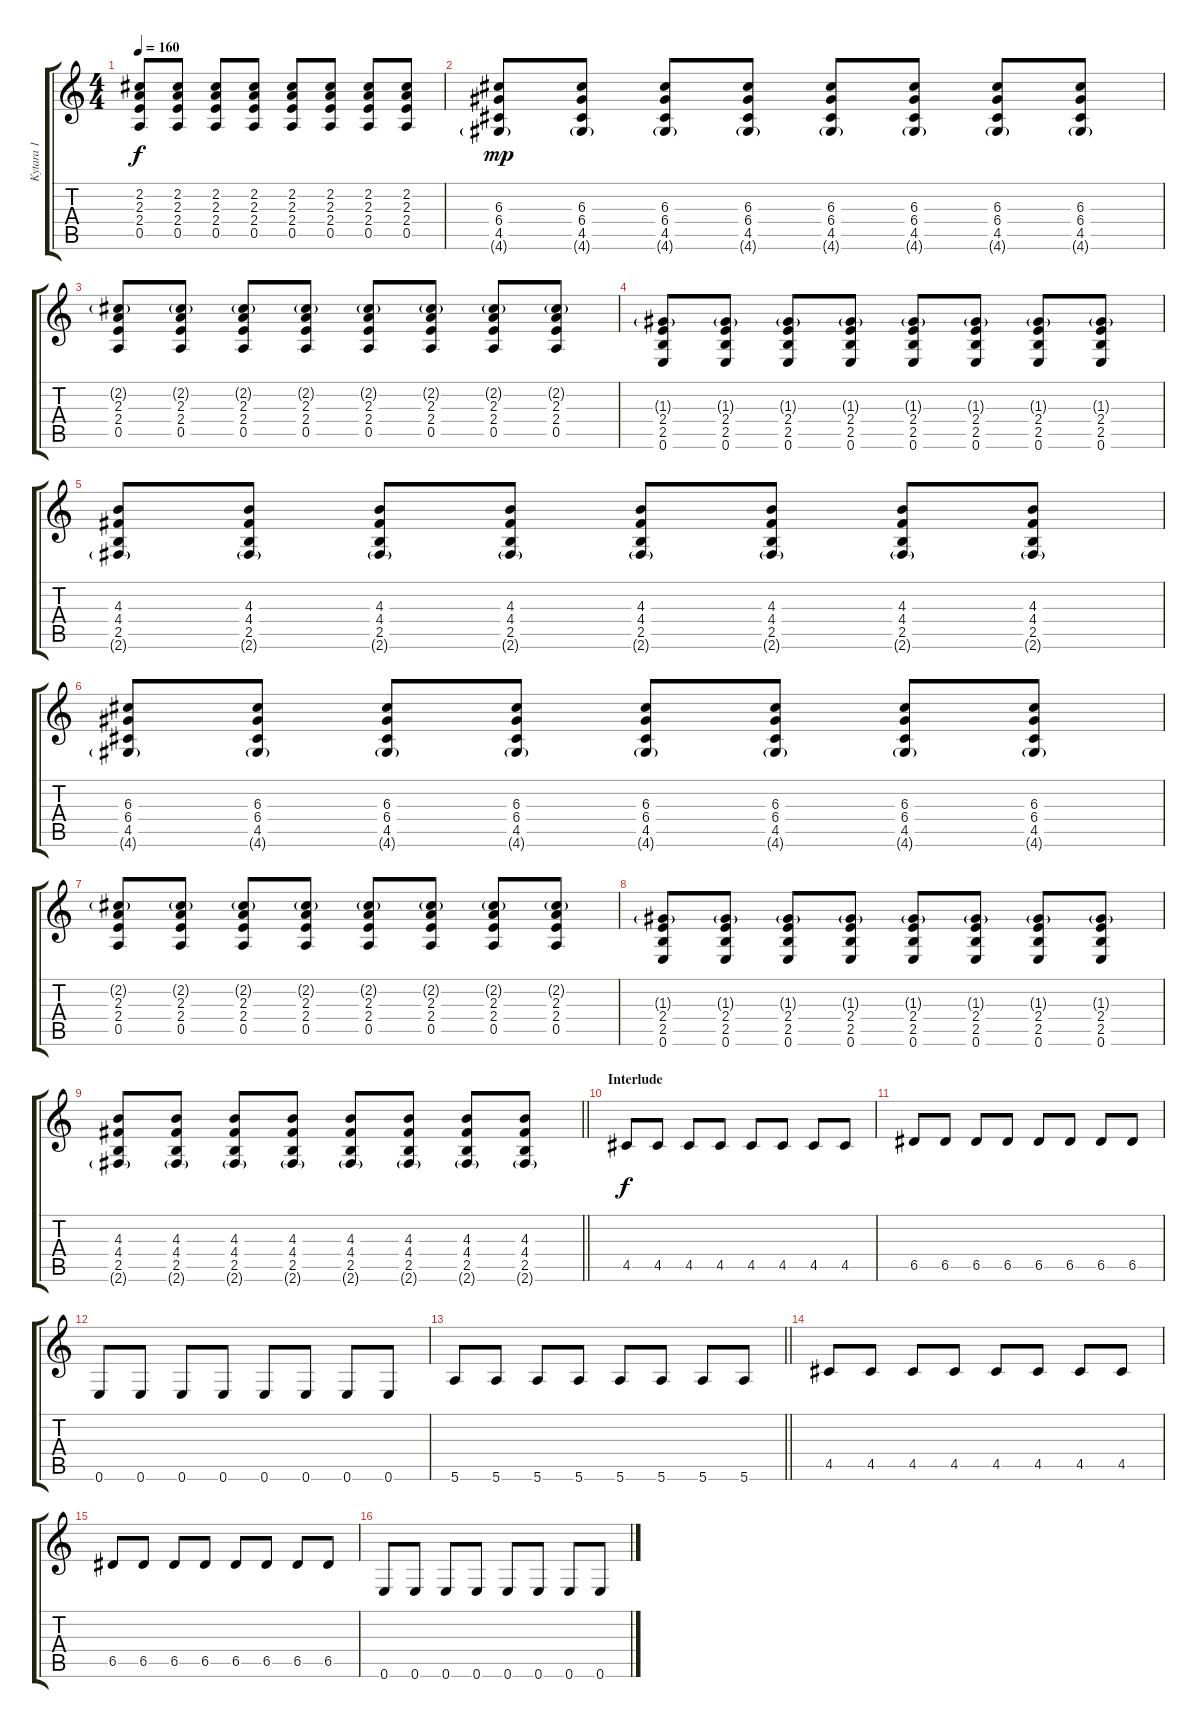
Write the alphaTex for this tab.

\track ("Kytara 1" "Kytara 1") {instrument overdrivenguitar}
\staff {score tabs}
\tuning (E4 B3 G3 D3 A2 E2) {hide}
\ts (4 4)
\tempo 160
\clef g2
\ks c
(2.2 2.3 2.4 0.5).8{dy f} (2.2 2.3 2.4 0.5).8 (2.2 2.3 2.4 0.5).8 (2.2 2.3 2.4 0.5).8 (2.2 2.3 2.4 0.5).8 (2.2 2.3 2.4 0.5).8 (2.2 2.3 2.4 0.5).8 (2.2 2.3 2.4 0.5).8 |
(6.3 6.4 4.5 4.6{g}).8{dy mp} (6.3 6.4 4.5 4.6{g}).8 (6.3 6.4 4.5 4.6{g}).8 (6.3 6.4 4.5 4.6{g}).8 (6.3 6.4 4.5 4.6{g}).8 (6.3 6.4 4.5 4.6{g}).8 (6.3 6.4 4.5 4.6{g}).8 (6.3 6.4 4.5 4.6{g}).8 |
(2.2{g} 2.3 2.4 0.5).8 (2.2{g} 2.3 2.4 0.5).8 (2.2{g} 2.3 2.4 0.5).8 (2.2{g} 2.3 2.4 0.5).8 (2.2{g} 2.3 2.4 0.5).8 (2.2{g} 2.3 2.4 0.5).8 (2.2{g} 2.3 2.4 0.5).8 (2.2{g} 2.3 2.4 0.5).8 |
(1.3{g} 2.4 2.5 0.6).8 (1.3{g} 2.4 2.5 0.6).8 (1.3{g} 2.4 2.5 0.6).8 (1.3{g} 2.4 2.5 0.6).8 (1.3{g} 2.4 2.5 0.6).8 (1.3{g} 2.4 2.5 0.6).8 (1.3{g} 2.4 2.5 0.6).8 (1.3{g} 2.4 2.5 0.6).8 |
(4.3 4.4 2.5 2.6{g}).8 (4.3 4.4 2.5 2.6{g}).8 (4.3 4.4 2.5 2.6{g}).8 (4.3 4.4 2.5 2.6{g}).8 (4.3 4.4 2.5 2.6{g}).8 (4.3 4.4 2.5 2.6{g}).8 (4.3 4.4 2.5 2.6{g}).8 (4.3 4.4 2.5 2.6{g}).8 |
(6.3 6.4 4.5 4.6{g}).8 (6.3 6.4 4.5 4.6{g}).8 (6.3 6.4 4.5 4.6{g}).8 (6.3 6.4 4.5 4.6{g}).8 (6.3 6.4 4.5 4.6{g}).8 (6.3 6.4 4.5 4.6{g}).8 (6.3 6.4 4.5 4.6{g}).8 (6.3 6.4 4.5 4.6{g}).8 |
(2.2{g} 2.3 2.4 0.5).8 (2.2{g} 2.3 2.4 0.5).8 (2.2{g} 2.3 2.4 0.5).8 (2.2{g} 2.3 2.4 0.5).8 (2.2{g} 2.3 2.4 0.5).8 (2.2{g} 2.3 2.4 0.5).8 (2.2{g} 2.3 2.4 0.5).8 (2.2{g} 2.3 2.4 0.5).8 |
(1.3{g} 2.4 2.5 0.6).8 (1.3{g} 2.4 2.5 0.6).8 (1.3{g} 2.4 2.5 0.6).8 (1.3{g} 2.4 2.5 0.6).8 (1.3{g} 2.4 2.5 0.6).8 (1.3{g} 2.4 2.5 0.6).8 (1.3{g} 2.4 2.5 0.6).8 (1.3{g} 2.4 2.5 0.6).8 |
\barLineRight lightlight
(4.3 4.4 2.5 2.6{g}).8 (4.3 4.4 2.5 2.6{g}).8 (4.3 4.4 2.5 2.6{g}).8 (4.3 4.4 2.5 2.6{g}).8 (4.3 4.4 2.5 2.6{g}).8 (4.3 4.4 2.5 2.6{g}).8 (4.3 4.4 2.5 2.6{g}).8 (4.3 4.4 2.5 2.6{g}).8 |
\section ("" "Interlude")
4.5.8{dy f} 4.5.8 4.5.8 4.5.8 4.5.8 4.5.8 4.5.8 4.5.8 |
6.5.8 6.5.8 6.5.8 6.5.8 6.5.8 6.5.8 6.5.8 6.5.8 |
0.6.8 0.6.8 0.6.8 0.6.8 0.6.8 0.6.8 0.6.8 0.6.8 |
\barLineRight lightlight
5.6.8 5.6.8 5.6.8 5.6.8 5.6.8 5.6.8 5.6.8 5.6.8 |
\section ("" "")
4.5.8 4.5.8 4.5.8 4.5.8 4.5.8 4.5.8 4.5.8 4.5.8 |
6.5.8 6.5.8 6.5.8 6.5.8 6.5.8 6.5.8 6.5.8 6.5.8 |
0.6.8 0.6.8 0.6.8 0.6.8 0.6.8 0.6.8 0.6.8 0.6.8
